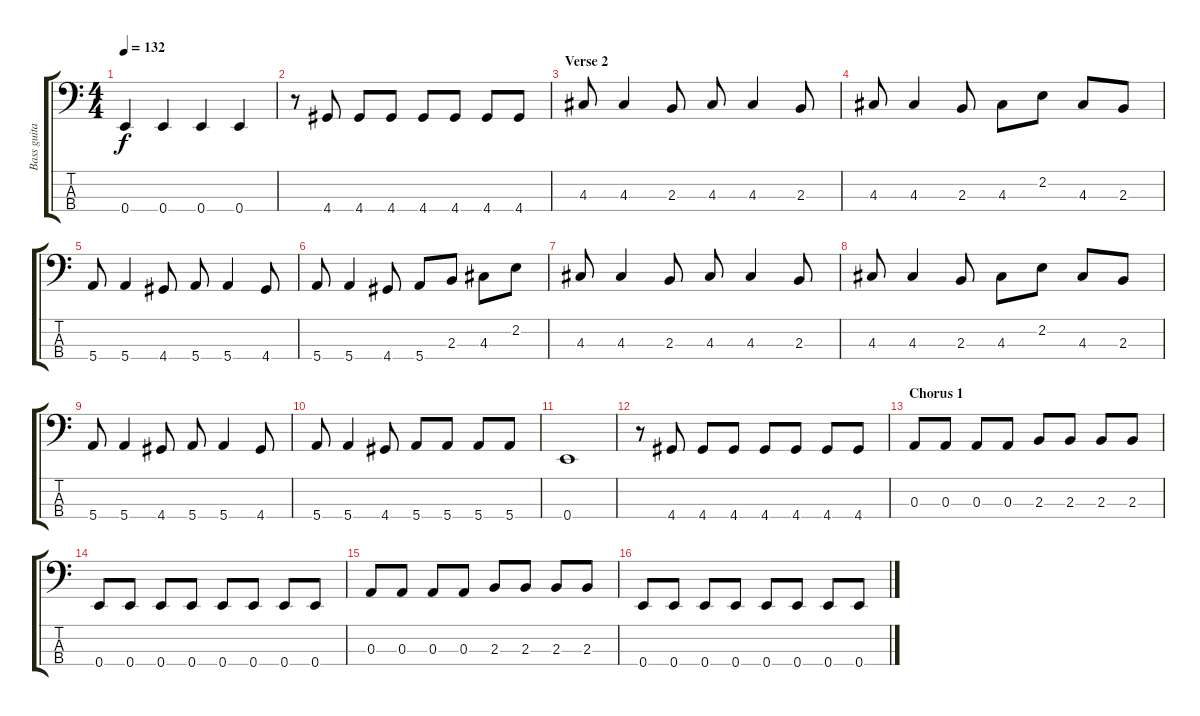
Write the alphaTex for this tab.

\track ("Bass guitar" "Bass guita") {instrument acousticguitarnylon}
\staff {score tabs}
\tuning (G2 D2 A1 E1) {hide}
\ts (4 4)
\tempo 132
\clef f4
\ks c
0.4.4{dy f} 0.4.4 0.4.4 0.4.4 |
r.8 4.4.8 4.4.8 4.4.8 4.4.8 4.4.8 4.4.8 4.4.8 |
\section ("" "Verse 2")
4.3.8 4.3.4 2.3.8 4.3.8 4.3.4 2.3.8 |
4.3.8 4.3.4 2.3.8 4.3.8 2.2.8 4.3.8 2.3.8 |
5.4.8 5.4.4 4.4.8 5.4.8 5.4.4 4.4.8 |
5.4.8 5.4.4 4.4.8 5.4.8 2.3.8 4.3.8 2.2.8 |
4.3.8 4.3.4 2.3.8 4.3.8 4.3.4 2.3.8 |
4.3.8 4.3.4 2.3.8 4.3.8 2.2.8 4.3.8 2.3.8 |
5.4.8 5.4.4 4.4.8 5.4.8 5.4.4 4.4.8 |
5.4.8 5.4.4 4.4.8 5.4.8 5.4.8 5.4.8 5.4.8 |
0.4.1 |
r.8 4.4.8 4.4.8 4.4.8 4.4.8 4.4.8 4.4.8 4.4.8 |
\section ("" "Chorus 1")
0.3.8 0.3.8 0.3.8 0.3.8 2.3.8 2.3.8 2.3.8 2.3.8 |
0.4.8 0.4.8 0.4.8 0.4.8 0.4.8 0.4.8 0.4.8 0.4.8 |
0.3.8 0.3.8 0.3.8 0.3.8 2.3.8 2.3.8 2.3.8 2.3.8 |
0.4.8 0.4.8 0.4.8 0.4.8 0.4.8 0.4.8 0.4.8 0.4.8
